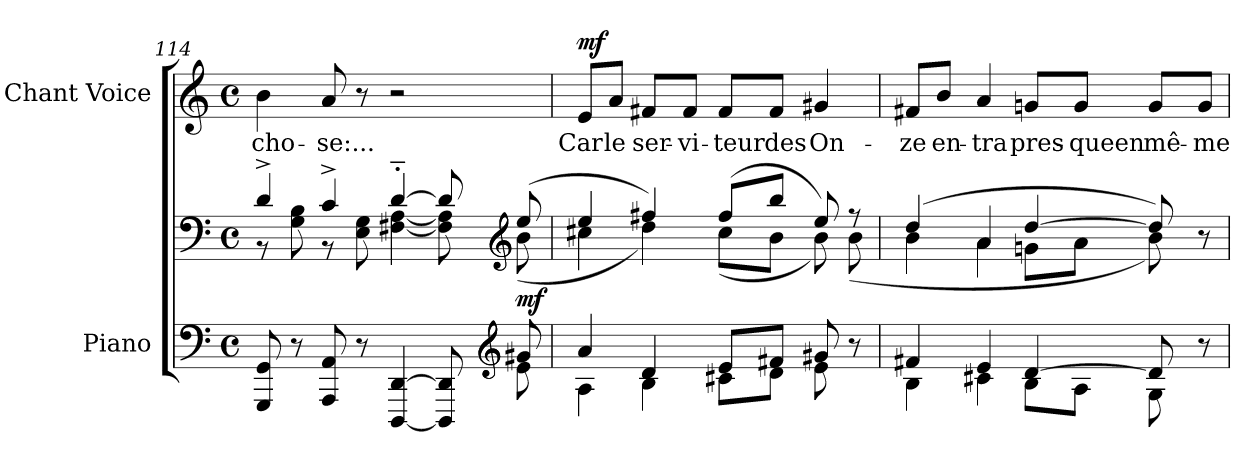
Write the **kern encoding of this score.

**kern	**kern	**dynam	**kern	**text	**dynam
*part2	*part2	*part2	*part1	*part1	*part1
*staff3	*staff2	*staff2/3	*staff1	*staff1	*staff1
*I"Piano	*	*	*I"Chant Voice	*	*
*I'Pno	*	*	*	*	*
*clefF4	*clefF4	*	*clefG2	*	*
*k[]	*k[]	*	*k[]	*	*
*M4/4	*M4/4	*	*M4/4	*	*
*met(c)	*met(c)	*	*met(c)	*	*
=114	=114	=114	=114	=114	=114
*^	*^	*	*	*	*
8GGG/ 8GG/	2..ryy	4d^/	8r	.	4b\	cho-	.
8r	.	.	8G\ 8B\	.	.	.	.
8AAA/ 8AA/	.	4c^/	8r	.	8a/	-se:...	.
8r	.	.	8E\ 8G\	.	8r	.	.
[4DDD/ [4DD/	.	[4d'~/	[4F#X\ [4A\	.	2r	.	.
8DDD/] 8DD/]	.	8d/]	8F#\] 8A\]	.	.	.	.
*clefG2	*	*clefG2	*	*	*	*	*
!	!	!	!	!LO:DY:b	!	!	!
8g#X/	8e\	(8ee/	(8b\	mf	.	.	.
=115	=115	=115	=115	=115	=115	=115	=115
!	!	!	!	!	!	!	!LO:DY:a
4a/	4A\	4ee/	4cc#X\	.	8e/L	Car	mf
.	.	.	.	.	8a/J	le	.
4d/	4B\	4ff#X/)	4dd\)	.	8f#X/L	ser-	.
.	.	.	.	.	8f#/J	-vi-	.
8e/L	8c#X\L	(8ff#/L	(8cc#\L	.	8f#/L	-teur	.
8f#X/J	8d\J	8bb/J	8b\J	.	8f#/J	des	.
8g#X/	8e\	8ee/)	8b\)	.	4g#X/	On-	.
8r	8ryy	8r	(8b\	.	.	.	.
=116	=116	=116	=116	=116	=116	=116	=116
4f#X/	4B\	(4dd/	4b\	.	8f#X/L	-ze	.
.	.	.	.	.	8b/J	en-	.
4e/	4c#X\	4a/	4a\	.	4a/	-tra	.
[4d/	8B\L	[4dd/	8gni\L	.	8gni/L	pres-	.
.	8A\J	.	8a\J	.	8g/J	-queen	.
8d/]	8G\	8dd/])	8b\)	.	8g/L	mê-	.
8r	8ryy	8r	8ryy	.	8g/J	-me	.
*v	*v	*	*	*	*	*	*
*	*v	*v	*	*	*	*
=	=	=	=	=	=
*-	*-	*-	*-	*-	*-
